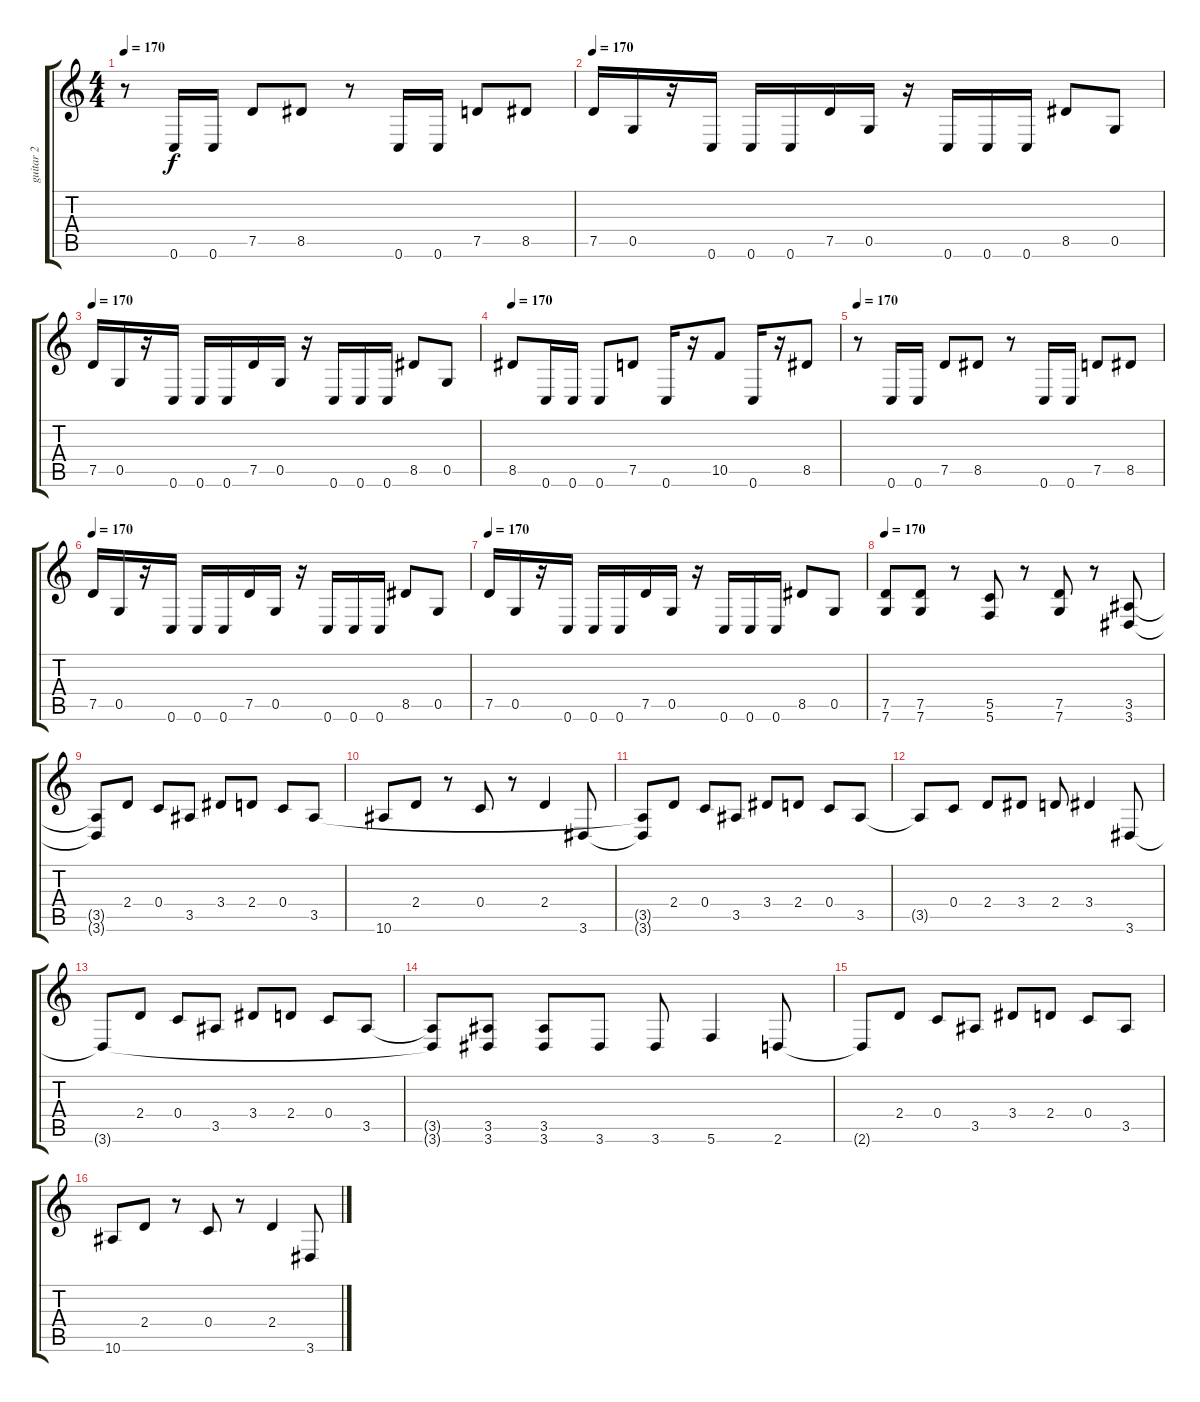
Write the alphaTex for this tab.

\track ("guitar 2" "guitar 2") {instrument distortionguitar}
\staff {score tabs}
\tuning (D4 A3 F3 C3 G2 C2) {hide}
\ts (4 4)
\tempo 170
\clef g2
\ks c
r.8{dy f} 0.6.16 0.6.16 7.5.8 8.5.8 r.8 0.6.16 0.6.16 7.5.8 8.5.8 |
\tempo 170
7.5.16 0.5.16 r.16 0.6.16 0.6.16 0.6.16 7.5.16 0.5.16 r.16 0.6.16 0.6.16 0.6.16 8.5.8 0.5.8 |
\tempo 170
7.5.16 0.5.16 r.16 0.6.16 0.6.16 0.6.16 7.5.16 0.5.16 r.16 0.6.16 0.6.16 0.6.16 8.5.8 0.5.8 |
\tempo 170
8.5.8 0.6.16 0.6.16 0.6.8 7.5.8 0.6.16 r.16 10.5.8 0.6.16 r.16 8.5.8 |
\tempo 170
r.8 0.6.16 0.6.16 7.5.8 8.5.8 r.8 0.6.16 0.6.16 7.5.8 8.5.8 |
\tempo 170
7.5.16 0.5.16 r.16 0.6.16 0.6.16 0.6.16 7.5.16 0.5.16 r.16 0.6.16 0.6.16 0.6.16 8.5.8 0.5.8 |
\tempo 170
7.5.16 0.5.16 r.16 0.6.16 0.6.16 0.6.16 7.5.16 0.5.16 r.16 0.6.16 0.6.16 0.6.16 8.5.8 0.5.8 |
\tempo 170
(7.5 7.6).8 (7.5 7.6).8 r.8 (5.5 5.6).8 r.8 (7.5 7.6).8 r.8 (3.5 3.6).8 |
(3.5{t} 3.6{t}).8 2.4.8 0.4.8 3.5.8 3.4.8 2.4.8 0.4.8 3.5.8 |
10.6.8 2.4.8 r.8 0.4.8 r.8 2.4.4 3.6.8 |
(3.5{t} 3.6{t}).8 2.4.8 0.4.8 3.5.8 3.4.8 2.4.8 0.4.8 3.5.8 |
3.5{t}.8 0.4.8 2.4.8 3.4.8 2.4.8 3.4.4 3.6.8 |
3.6{t}.8 2.4.8 0.4.8 3.5.8 3.4.8 2.4.8 0.4.8 3.5.8 |
(3.5{t} 3.6{t}).8 (3.5 3.6).8 (3.5 3.6).8 3.6.8 3.6.8 5.6.4 2.6.8 |
2.6{t}.8 2.4.8 0.4.8 3.5.8 3.4.8 2.4.8 0.4.8 3.5.8 |
10.6.8 2.4.8 r.8 0.4.8 r.8 2.4.4 3.6.8
